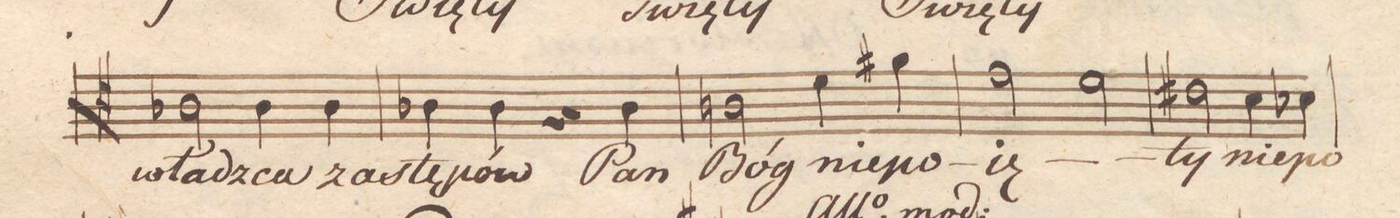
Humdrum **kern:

**kern	**text	**dynam
*I"Tenore.	*	*
*clefC4	*	*
*k[]	*	*
*met(c)	*	*
*M4/4	*	*
2A-X\	wła-	.
4A-\	-dzca	.
4A-\	za-	.
=5	=5	=5
4A-X\	-ſtę-	.
4A-\	-pów	.
4r	.	.
4A-\	Pan	.
=6	=6	=6
2An\	Bóg	.
4d\	nie-	.
4f#X\	-po-	.
=7	=7	=7
2e\	-ię-	.
2d\	.	.
=8	=8	=8
2c#X\	-ty	.
4B\	nie-	.
4B-X\	-po-	.
=9	=9	=9
*-	*-	*-
